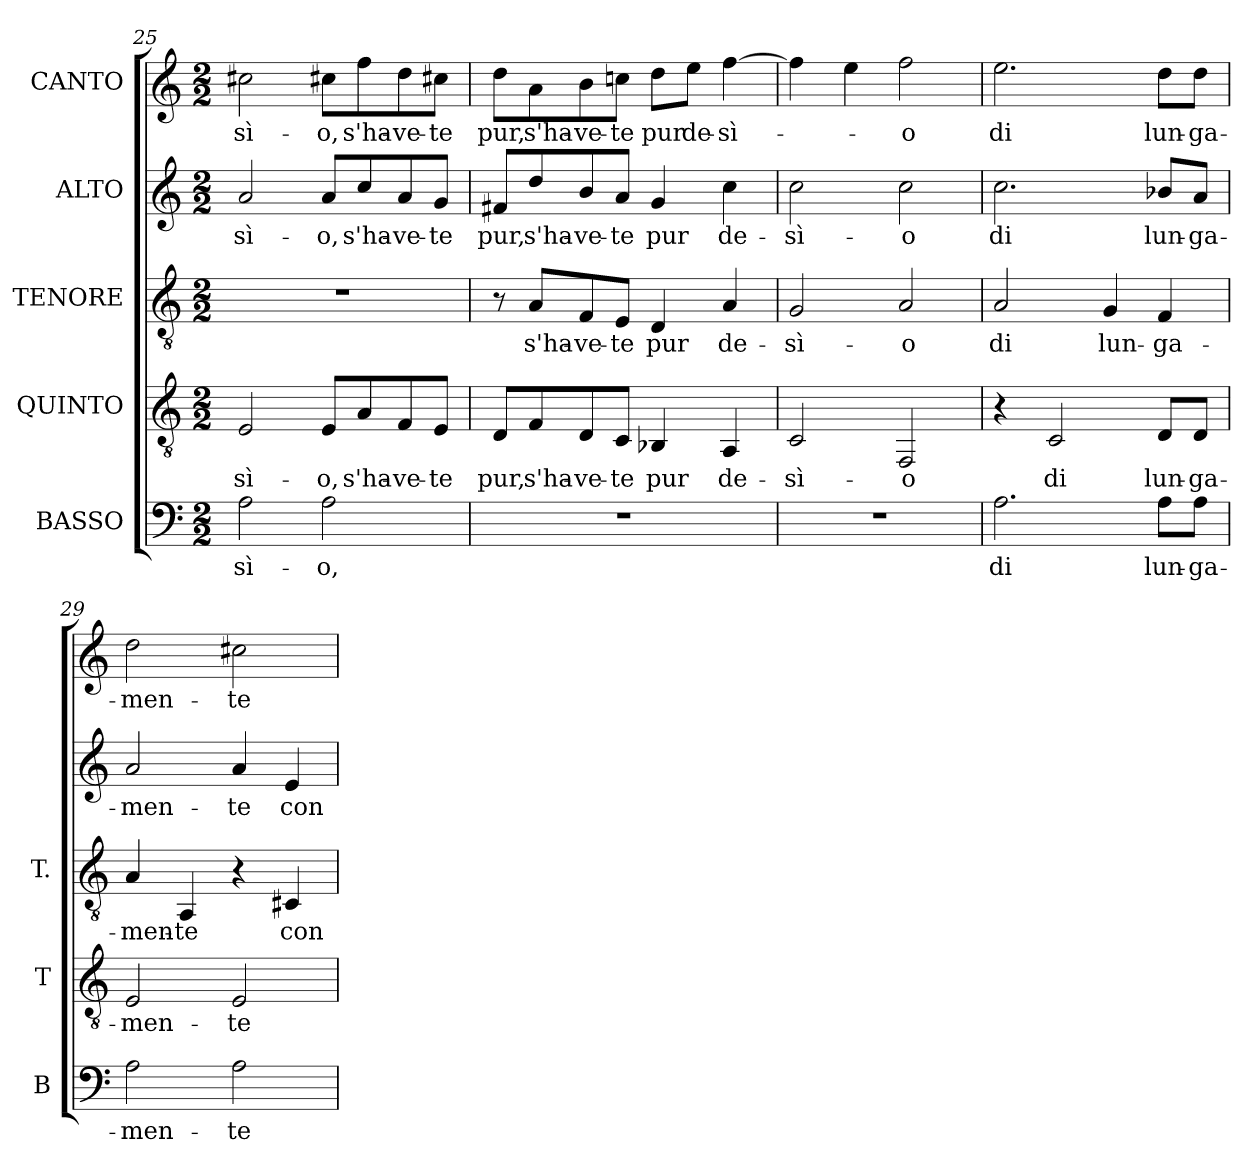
**kern	**text	**kern	**text	**kern	**text	**kern	**text	**kern	**text
*part5	*part5	*part4	*part4	*part3	*part3	*part2	*part2	*part1	*part1
*staff5	*staff5	*staff4	*staff4	*staff3	*staff3	*staff2	*staff2	*staff1	*staff1
*I"BASSO	*	*I"QUINTO	*	*I"TENORE	*	*I"ALTO	*	*I"CANTO	*
*I'B	*	*I'T	*	*I'T.	*	*	*	*	*
*clefF4	*	*clefGv2	*	*clefGv2	*	*clefG2	*	*clefG2	*
*k[]	*	*k[]	*	*k[]	*	*k[]	*	*k[]	*
*C:	*	*C:	*	*C:	*	*C:	*	*C:	*
*M2/2	*	*M2/2	*	*M2/2	*	*M2/2	*	*M2/2	*
=25	=25	=25	=25	=25	=25	=25	=25	=25	=25
!	!LO:LY:b:color=#000000	!	!	!	!	!	!	!	!
!	!	!	!LO:LY:b:color=#000000	!	!	!	!	!	!
!	!	!	!	!	!	!	!LO:LY:b:color=#000000	!	!
!	!	!	!	!	!	!	!	!	!LO:LY:b:color=#000000
2Ai\	-sì-	2Ei/	-sì-	1r	.	2ai/	-sì-	2cc#Xi\	-sì-
!	!LO:LY:b:color=#000000	!	!	!	!	!	!	!	!
!	!	!	!LO:LY:b:color=#000000	!	!	!	!	!	!
!	!	!	!	!	!	!	!LO:LY:b:color=#000000	!	!
!	!	!	!	!	!	!	!	!	!LO:LY:b:color=#000000
2Ai\	-o,	8Ei/L	-o,	.	.	8ai/L	-o,	8cc#Xi\L	-o,
!	!	!	!LO:LY:b:color=#000000	!	!	!	!	!	!
!	!	!	!	!	!	!	!LO:LY:b:color=#000000	!	!
!	!	!	!	!	!	!	!	!	!LO:LY:b:color=#000000
.	.	8Ai/	s'ha-	.	.	8cci/	s'ha-	8ffi\	s'ha-
!	!	!	!LO:LY:b:color=#000000	!	!	!	!	!	!
!	!	!	!	!	!	!	!LO:LY:b:color=#000000	!	!
!	!	!	!	!	!	!	!	!	!LO:LY:b:color=#000000
.	.	8Fi/	-ve-	.	.	8ai/	-ve-	8ddi\	-ve-
!	!	!	!LO:LY:b:color=#000000	!	!	!	!	!	!
!	!	!	!	!	!	!	!LO:LY:b:color=#000000	!	!
!	!	!	!	!	!	!	!	!	!LO:LY:b:color=#000000
.	.	8Ei/J	-te	.	.	8gi/J	-te	8cc#Xi\J	-te
!!LO:LB:g=z
=26	=26	=26	=26	=26	=26	=26	=26	=26	=26
!	!	!	!LO:LY:b:color=#000000	!	!	!	!	!	!
!	!	!	!	!	!	!	!LO:LY:b:color=#000000	!	!
!	!	!	!	!	!	!	!	!	!LO:LY:b:color=#000000
1r	.	8Di/L	pur,	8r	.	8f#Xi/L	pur,	8ddi\L	pur,
!	!	!	!LO:LY:b:color=#000000	!	!	!	!	!	!
!	!	!	!	!	!LO:LY:b:color=#000000	!	!	!	!
!	!	!	!	!	!	!	!LO:LY:b:color=#000000	!	!
!	!	!	!	!	!	!	!	!	!LO:LY:b:color=#000000
.	.	8Fi/	s'ha-	8Ai/L	s'ha-	8ddi/	s'ha-	8ai\	s'ha-
!	!	!	!LO:LY:b:color=#000000	!	!	!	!	!	!
!	!	!	!	!	!LO:LY:b:color=#000000	!	!	!	!
!	!	!	!	!	!	!	!LO:LY:b:color=#000000	!	!
!	!	!	!	!	!	!	!	!	!LO:LY:b:color=#000000
.	.	8Di/	-ve-	8Fi/	-ve-	8bi/	-ve-	8bi\	-ve-
!	!	!	!LO:LY:b:color=#000000	!	!	!	!	!	!
!	!	!	!	!	!LO:LY:b:color=#000000	!	!	!	!
!	!	!	!	!	!	!	!LO:LY:b:color=#000000	!	!
!	!	!	!	!	!	!	!	!	!LO:LY:b:color=#000000
.	.	8Ci/J	-te	8Ei/J	-te	8ai/J	-te	8ccni\J	-te
!	!	!	!LO:LY:b:color=#000000	!	!	!	!	!	!
!	!	!	!	!	!LO:LY:b:color=#000000	!	!	!	!
!	!	!	!	!	!	!	!LO:LY:b:color=#000000	!	!
!	!	!	!	!	!	!	!	!	!LO:LY:b:color=#000000
.	.	4BB-Xi/	pur	4Di/	pur	4gi/	pur	8ddi\L	pur
!	!	!	!	!	!	!	!	!	!LO:LY:b:color=#000000
.	.	.	.	.	.	.	.	8eei\J	de-
!	!	!	!LO:LY:b:color=#000000	!	!	!	!	!	!
!	!	!	!	!	!LO:LY:b:color=#000000	!	!	!	!
!	!	!	!	!	!	!	!LO:LY:b:color=#000000	!	!
!	!	!	!	!	!	!	!	!	!LO:LY:b:color=#000000
.	.	4AAi/	de-	4Ai/	de-	4cci\	de-	[>4ffi\	-sì-
=27	=27	=27	=27	=27	=27	=27	=27	=27	=27
!	!	!	!LO:LY:b:color=#000000	!	!	!	!	!	!
!	!	!	!	!	!LO:LY:b:color=#000000	!	!	!	!
!	!	!	!	!	!	!	!LO:LY:b:color=#000000	!	!
1r	.	2Ci/	-sì-	2Gi/	-sì-	2cci\	-sì-	4ffi\]	.
.	.	.	.	.	.	.	.	4eei\	.
!	!	!	!LO:LY:b:color=#000000	!	!	!	!	!	!
!	!	!	!	!	!LO:LY:b:color=#000000	!	!	!	!
!	!	!	!	!	!	!	!LO:LY:b:color=#000000	!	!
!	!	!	!	!	!	!	!	!	!LO:LY:b:color=#000000
.	.	2FFi/	-o	2Ai/	-o	2cci\	-o	2ffi\	-o
=28	=28	=28	=28	=28	=28	=28	=28	=28	=28
!	!LO:LY:b:color=#000000	!	!	!	!	!	!	!	!
!	!	!	!	!	!LO:LY:b:color=#000000	!	!	!	!
!	!	!	!	!	!	!	!LO:LY:b:color=#000000	!	!
!	!	!	!	!	!	!	!	!	!LO:LY:b:color=#000000
2.Ai\	di	4r	.	2Ai/	di	2.cci\	di	2.eei\	di
!	!	!	!LO:LY:b:color=#000000	!	!	!	!	!	!
.	.	2Ci/	di	.	.	.	.	.	.
!	!	!	!	!	!LO:LY:b:color=#000000	!	!	!	!
.	.	.	.	4Gi/	lun-	.	.	.	.
!	!LO:LY:b:color=#000000	!	!	!	!	!	!	!	!
!	!	!	!LO:LY:b:color=#000000	!	!	!	!	!	!
!	!	!	!	!	!LO:LY:b:color=#000000	!	!	!	!
!	!	!	!	!	!	!	!LO:LY:b:color=#000000	!	!
!	!	!	!	!	!	!	!	!	!LO:LY:b:color=#000000
8Ai\L	lun-	8Di/L	lun-	4Fi/	-ga-	8b-Xi/L	lun-	8ddi\L	lun-
!	!LO:LY:b:color=#000000	!	!	!	!	!	!	!	!
!	!	!	!LO:LY:b:color=#000000	!	!	!	!	!	!
!	!	!	!	!	!	!	!LO:LY:b:color=#000000	!	!
!	!	!	!	!	!	!	!	!	!LO:LY:b:color=#000000
8Ai\J	-ga-	8Di/J	-ga-	.	.	8ai/J	-ga-	8ddi\J	-ga-
=29	=29	=29	=29	=29	=29	=29	=29	=29	=29
!	!LO:LY:b:color=#000000	!	!	!	!	!	!	!	!
!	!	!	!LO:LY:b:color=#000000	!	!	!	!	!	!
!	!	!	!	!	!LO:LY:b:color=#000000	!	!	!	!
!	!	!	!	!	!	!	!LO:LY:b:color=#000000	!	!
!	!	!	!	!	!	!	!	!	!LO:LY:b:color=#000000
2Ai\	-men-	2Ei/	-men-	4Ai/	-men-	2ai/	-men-	2ddi\	-men-
!	!	!	!	!	!LO:LY:b:color=#000000	!	!	!	!
.	.	.	.	4AAi/	-te	.	.	.	.
!	!LO:LY:b:color=#000000	!	!	!	!	!	!	!	!
!	!	!	!LO:LY:b:color=#000000	!	!	!	!	!	!
!	!	!	!	!	!	!	!LO:LY:b:color=#000000	!	!
!	!	!	!	!	!	!	!	!	!LO:LY:b:color=#000000
2Ai\	-te	2Ei/	-te	4r	.	4ai/	-te	2cc#Xi\	-te
!	!	!	!	!	!LO:LY:b:color=#000000	!	!	!	!
!	!	!	!	!	!	!	!LO:LY:b:color=#000000	!	!
.	.	.	.	4C#Xi/	con-	4ei/	con-	.	.
=	=	=	=	=	=	=	=	=	=
*-	*-	*-	*-	*-	*-	*-	*-	*-	*-
